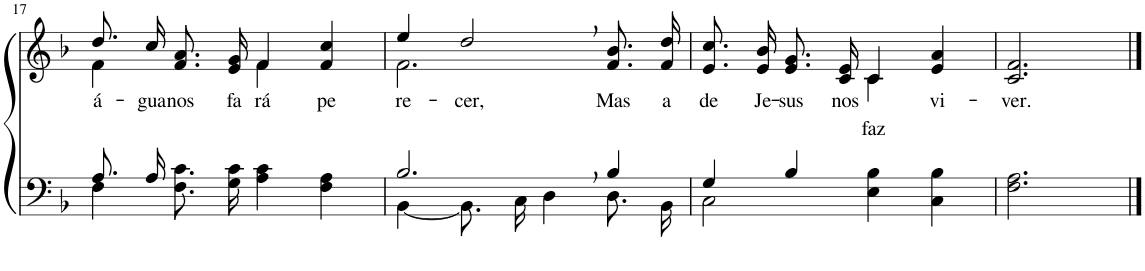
**kern	**kern	**text
*part2	*part1	*part1
*staff2	*staff1	*staff1
*I"Parte III e IV	*I"Parte I e II	*
!!LO:PB:g=z
*clefF4	*clefG2	*
*Trd1c2	*Trd1c2	*
*k[b-]	*k[b-]	*
*M4/4	*M4/4	*
=17	=17	=17
*^	*^	*
!	!	!	!	!LO:LY:b
8.A/L	4F\	8.dd/L	4f\	á-
!	!	!	!	!LO:LY:b
16A/Jk	.	16cc/Jk	.	-gua
!	!	!	!	!LO:LY:b
4ryy	8.F\ 8.c\L	8.f/ 8.a/L	4ryy	nos
!	!	!	!	!LO:LY:b
.	16G\ 16c\Jk	16e/ 16g/Jk	.	fa-
!	!	!	!	!LO:LY:b
2ryy	4A\ 4c\	4f/	4f\	rá
!	!	!	!	!LO:LY:b
.	4F\ 4A\	4f/ 4cc/	4ryy	pe-
=18	=18	=18	=18	=18
!	!	!	!	!LO:LY:b
2.B-,/	[4BB-\	4ee/	2.f\	-re-
!	!	!	!	!LO:LY:b
.	8.BB-\L]	2dd,/	.	-cer,
.	16C\Jk	.	.	.
.	4D\	.	.	.
!	!	!	!	!LO:LY:b
4B-/	8.D\L	8.f/ 8.b-/L	4ryy	Mas
!	!	!	!	!LO:LY:b
.	16BB-\Jk	16f/ 16dd/Jk	.	a
=19	=19	=19	=19	=19
!	!	!	!	!LO:LY:b
4G/	2C\	8.e/ 8.cc/L	2ryy	de
!	!	!	!	!LO:LY:b
.	.	16e/ 16b-/Jk	.	Je-
!	!	!	!	!LO:LY:b
4B-/	.	8.e/ 8.g/L	.	-sus
!	!	!	!	!LO:LY:b
.	.	16c/ 16e/Jk	.	nos
!	!	!	!	!LO:LY:b
2ryy	4E\ 4B-\	4c/	4c\	faz
!	!	!	!	!LO:LY:b
.	4C\ 4B-\	4e/ 4a/	4ryy	vi-
=20	=20	=20	=20	=20
!	!	!	!	!LO:LY:b
*v	*v	*	*	*
*	*v	*v	*
2.F\ 2.A\	2.c/ 2.f/	-ver.
==	==	==
*-	*-	*-
